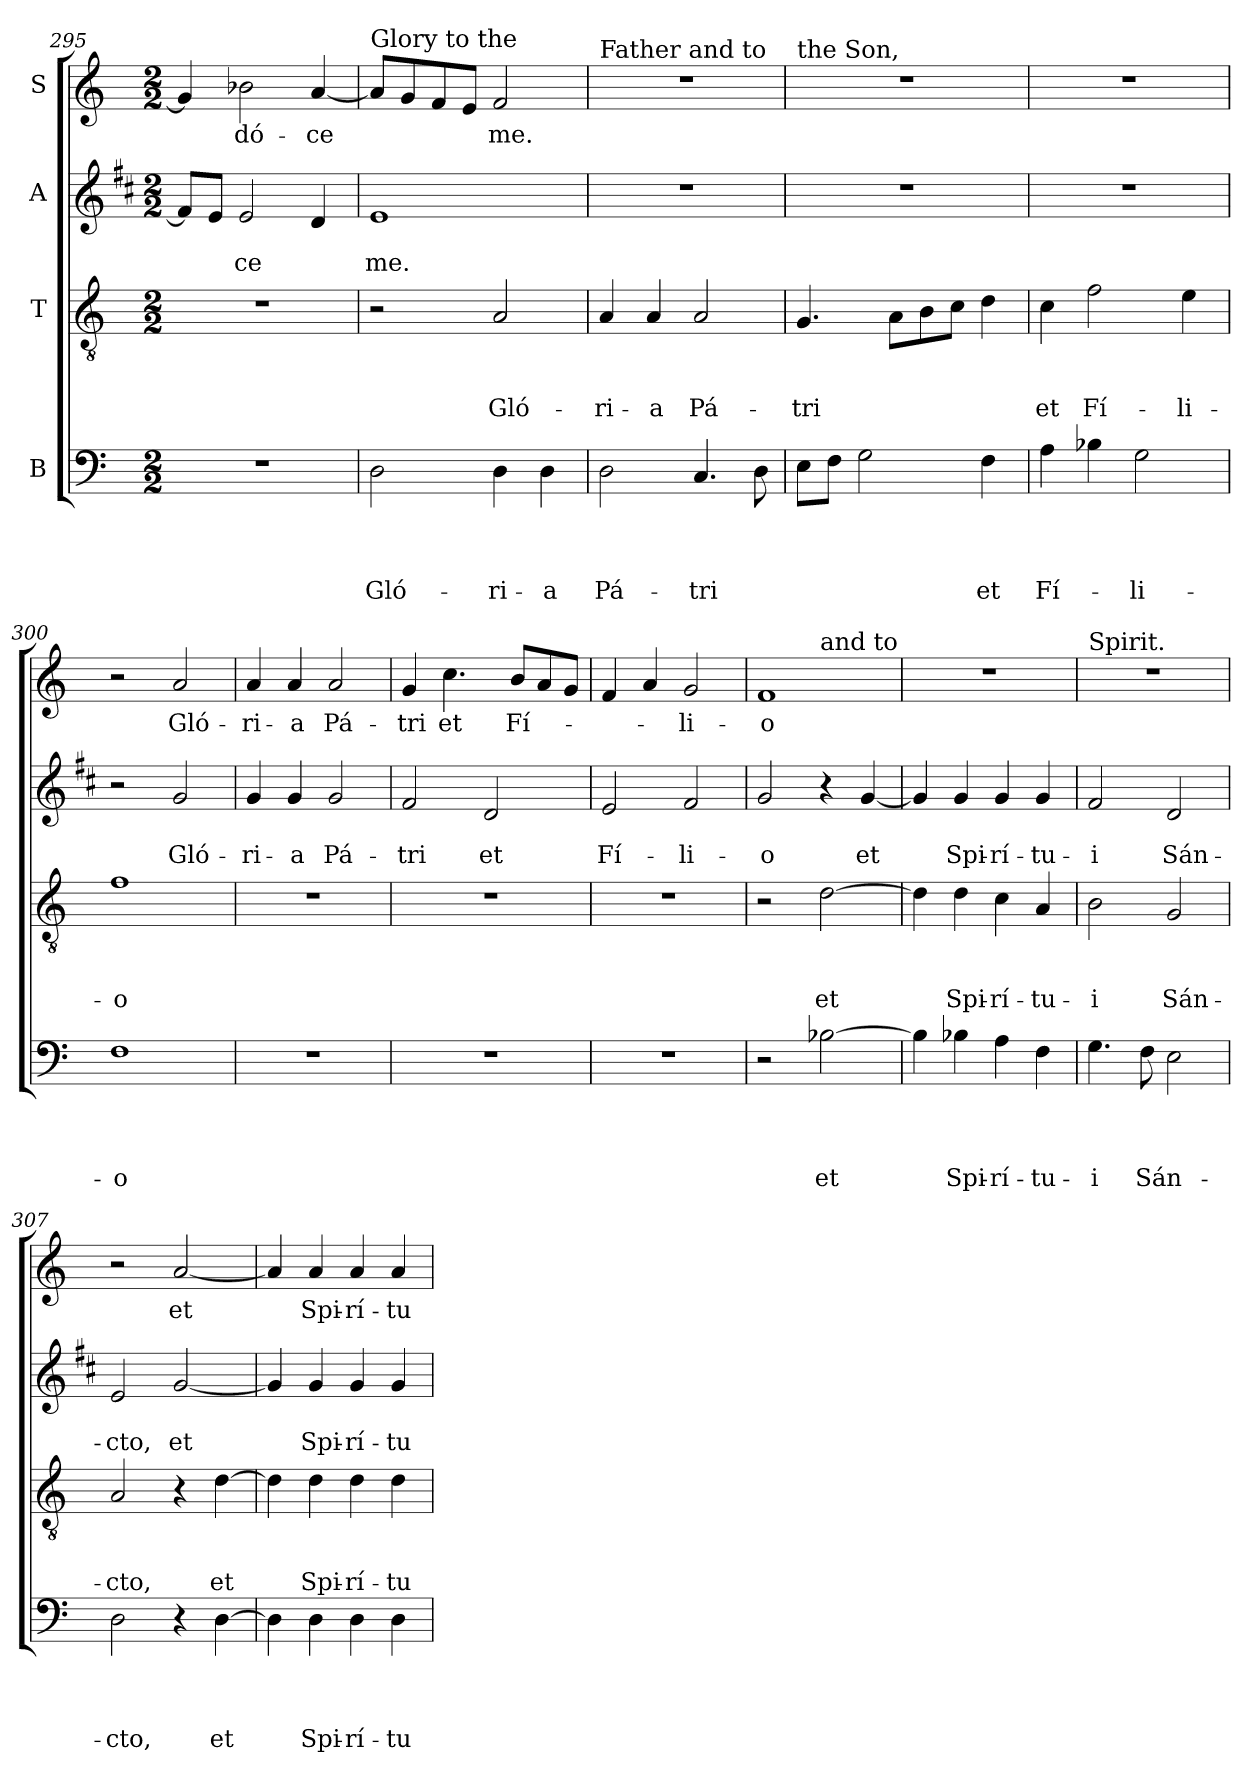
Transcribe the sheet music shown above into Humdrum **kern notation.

**kern	**text	**text	**text	**text	**kern	**text	**text	**text	**kern	**text	**text	**kern	**text
*part4	*part4	*part4	*part4	*part4	*part3	*part3	*part3	*part3	*part2	*part2	*part2	*part1	*part1
*staff4	*staff4	*staff4	*staff4	*staff4	*staff3	*staff3	*staff3	*staff3	*staff2	*staff2	*staff2	*staff1	*staff1
*I"B	*	*	*	*	*I"T	*	*	*	*I"A	*	*	*I"S	*
*clefF4	*	*	*	*	*clefGv2	*	*	*	*clefG2	*	*	*clefG2	*
*	*	*	*	*	*	*	*	*	*ITrd1c2	*	*	*	*
*k[]	*	*	*	*	*k[]	*	*	*	*k[]	*	*	*k[]	*
*C:	*	*	*	*	*C:	*	*	*	*C:	*	*	*C:	*
*M2/2	*	*	*	*	*M2/2	*	*	*	*M2/2	*	*	*M2/2	*
=295	=295	=295	=295	=295	=295	=295	=295	=295	=295	=295	=295	=295	=295
1r	.	.	.	.	1r	.	.	.	8e/L]	.	.	4g/]	.
.	.	.	.	.	.	.	.	.	8d/J	.	.	.	.
!	!	!	!	!	!	!	!	!	!	!	!LO:LY:b	!	!LO:LY:b
.	.	.	.	.	.	.	.	.	2d/	.	-ce	2b-\	dó-
!	!	!	!	!	!	!	!	!	!	!	!	!	!LO:LY:b
.	.	.	.	.	.	.	.	.	4c/	.	.	[4a/	-ce
=296	=296	=296	=296	=296	=296	=296	=296	=296	=296	=296	=296	=296	=296
!	!	!	!	!	!	!	!	!	!	!	!	!LO:TX:a:t=Glory to the	!
!	!	!	!	!LO:LY:b	!	!	!	!	!	!	!LO:LY:b	!	!
2D\	.	.	.	Gló-	2r	.	.	.	1d	.	me.	8a/L]	.
.	.	.	.	.	.	.	.	.	.	.	.	8g/	.
.	.	.	.	.	.	.	.	.	.	.	.	8f/	.
.	.	.	.	.	.	.	.	.	.	.	.	8e/J	.
!	!	!	!	!LO:LY:b	!	!	!	!LO:LY:b	!	!	!	!	!LO:LY:b
4D\	.	.	.	-ri-	2A/	.	.	Gló-	.	.	.	2f/	me.
!	!	!	!	!LO:LY:b	!	!	!	!	!	!	!	!	!
4D\	.	.	.	-a	.	.	.	.	.	.	.	.	.
!!LO:PB:g=z
=297	=297	=297	=297	=297	=297	=297	=297	=297	=297	=297	=297	=297	=297
!	!	!	!	!	!	!	!	!	!	!	!	!LO:TX:a:t=Father and to	!
!	!	!	!	!LO:LY:b	!	!	!	!LO:LY:b	!	!	!	!	!
2D\	.	.	.	Pá-	4A/	.	.	-ri-	1r	.	.	1r	.
!	!	!	!	!	!	!	!	!LO:LY:b	!	!	!	!	!
.	.	.	.	.	4A/	.	.	-a	.	.	.	.	.
!	!	!	!	!LO:LY:b	!	!	!	!LO:LY:b	!	!	!	!	!
4.C/	.	.	.	-tri	2A/	.	.	Pá-	.	.	.	.	.
8D\	.	.	.	.	.	.	.	.	.	.	.	.	.
=298	=298	=298	=298	=298	=298	=298	=298	=298	=298	=298	=298	=298	=298
!	!	!	!	!	!	!	!	!	!	!	!	!LO:TX:a:t=the Son,	!
!	!	!	!	!	!	!	!	!LO:LY:b	!	!	!	!	!
8E\L	.	.	.	.	4.G/	.	.	-tri	1r	.	.	1r	.
8F\J	.	.	.	.	.	.	.	.	.	.	.	.	.
2G\	.	.	.	.	.	.	.	.	.	.	.	.	.
.	.	.	.	.	8A\L	.	.	.	.	.	.	.	.
.	.	.	.	.	8B\	.	.	.	.	.	.	.	.
.	.	.	.	.	8c\J	.	.	.	.	.	.	.	.
!	!	!	!	!LO:LY:b	!	!	!	!	!	!	!	!	!
4F\	.	.	.	et	4d\	.	.	.	.	.	.	.	.
=299	=299	=299	=299	=299	=299	=299	=299	=299	=299	=299	=299	=299	=299
!	!	!	!	!LO:LY:b	!	!	!	!LO:LY:b	!	!	!	!	!
4A\	.	.	.	Fí-	4c\	.	.	et	1r	.	.	1r	.
!	!	!	!	!	!	!	!	!LO:LY:b	!	!	!	!	!
4B-\	.	.	.	.	2f\	.	.	Fí-	.	.	.	.	.
!	!	!	!	!LO:LY:b	!	!	!	!	!	!	!	!	!
2G\	.	.	.	-li-	.	.	.	.	.	.	.	.	.
!	!	!	!	!	!	!	!	!LO:LY:b	!	!	!	!	!
.	.	.	.	.	4e\	.	.	-li-	.	.	.	.	.
=300	=300	=300	=300	=300	=300	=300	=300	=300	=300	=300	=300	=300	=300
!	!	!	!	!LO:LY:b	!	!	!	!LO:LY:b	!	!	!	!	!
1F	.	.	.	-o	1f	.	.	-o	2r	.	.	2r	.
!	!	!	!	!	!	!	!	!	!	!	!LO:LY:b	!	!LO:LY:b
.	.	.	.	.	.	.	.	.	2f/	.	Gló-	2a/	Gló-
=301	=301	=301	=301	=301	=301	=301	=301	=301	=301	=301	=301	=301	=301
!	!	!	!	!	!	!	!	!	!	!	!LO:LY:b	!	!LO:LY:b
1r	.	.	.	.	1r	.	.	.	4f/	.	-ri-	4a/	-ri-
!	!	!	!	!	!	!	!	!	!	!	!LO:LY:b	!	!LO:LY:b
.	.	.	.	.	.	.	.	.	4f/	.	-a	4a/	-a
!	!	!	!	!	!	!	!	!	!	!	!LO:LY:b	!	!LO:LY:b
.	.	.	.	.	.	.	.	.	2f/	.	Pá-	2a/	Pá-
=302	=302	=302	=302	=302	=302	=302	=302	=302	=302	=302	=302	=302	=302
!	!	!	!	!	!	!	!	!	!	!	!LO:LY:b	!	!LO:LY:b
1r	.	.	.	.	1r	.	.	.	2e/	.	-tri	4g/	-tri
!	!	!	!	!	!	!	!	!	!	!	!	!	!LO:LY:b
.	.	.	.	.	.	.	.	.	.	.	.	4.cc\	et
!	!	!	!	!	!	!	!	!	!	!	!LO:LY:b	!	!
.	.	.	.	.	.	.	.	.	2c/	.	et	.	.
!	!	!	!	!	!	!	!	!	!	!	!	!	!LO:LY:b
.	.	.	.	.	.	.	.	.	.	.	.	8b/L	Fí-
.	.	.	.	.	.	.	.	.	.	.	.	8a/	.
.	.	.	.	.	.	.	.	.	.	.	.	8g/J	.
!!LO:LB:g=z
=303	=303	=303	=303	=303	=303	=303	=303	=303	=303	=303	=303	=303	=303
!	!	!	!	!	!	!	!	!	!	!	!LO:LY:b	!	!
1r	.	.	.	.	1r	.	.	.	2d/	.	Fí-	4f/	.
.	.	.	.	.	.	.	.	.	.	.	.	4a/	.
!	!	!	!	!	!	!	!	!	!	!	!LO:LY:b	!	!LO:LY:b
.	.	.	.	.	.	.	.	.	2e/	.	-li-	2g/	-li-
=304	=304	=304	=304	=304	=304	=304	=304	=304	=304	=304	=304	=304	=304
!	!	!	!	!	!	!	!	!	!	!	!LO:LY:b	!	!LO:LY:b
*	*	*	*	*	*	*	*	*	*	*	*	*^	*
2r	.	.	.	.	2r	.	.	.	2f/	.	-o	1f	2ryy	-o
!	!	!	!	!	!	!	!	!	!	!	!	!	!LO:TX:a:t=and to	!
!	!	!	!	!LO:LY:b	!	!	!	!LO:LY:b	!	!	!	!	!	!
[2B-X\	.	.	.	et	[2d\	.	.	et	4r	.	.	.	2ryy	.
!	!	!	!	!	!	!	!	!	!	!	!LO:LY:b	!	!	!
.	.	.	.	.	.	.	.	.	[4f/	.	et	.	.	.
=305	=305	=305	=305	=305	=305	=305	=305	=305	=305	=305	=305	=305	=305	=305
!	!	!	!	!	!	!	!	!	!	!	!	!LO:TX:a:t=the Holy	!	!
*	*	*	*	*	*	*	*	*	*	*	*	*v	*v	*
4B-\]	.	.	.	.	4d\]	.	.	.	4f/]	.	.	1r	.
!	!	!	!	!LO:LY:b	!	!	!	!LO:LY:b	!	!	!LO:LY:b	!	!
4B-\	.	.	.	Spi-	4d\	.	.	Spi-	4f/	.	Spi-	.	.
!	!	!	!	!LO:LY:b	!	!	!	!LO:LY:b	!	!	!LO:LY:b	!	!
4A\	.	.	.	-rí-	4c\	.	.	-rí-	4f/	.	-rí-	.	.
!	!	!	!	!LO:LY:b	!	!	!	!LO:LY:b	!	!	!LO:LY:b	!	!
4F\	.	.	.	-tu-	4A/	.	.	-tu-	4f/	.	-tu-	.	.
=306	=306	=306	=306	=306	=306	=306	=306	=306	=306	=306	=306	=306	=306
!	!	!	!	!	!	!	!	!	!	!	!	!LO:TX:a:t=Spirit.	!
!	!	!	!	!LO:LY:b	!	!	!	!LO:LY:b	!	!	!LO:LY:b	!	!
4.G\	.	.	.	-i	2B\	.	.	-i	2e/	.	-i	1r	.
!	!	!	!	!LO:LY:b	!	!	!	!	!	!	!	!	!
8F\	.	.	.	Sán-	.	.	.	.	.	.	.	.	.
!	!	!	!	!	!	!	!	!LO:LY:b	!	!	!LO:LY:b	!	!
2E\	.	.	.	.	2G/	.	.	Sán-	2c/	.	Sán-	.	.
=307	=307	=307	=307	=307	=307	=307	=307	=307	=307	=307	=307	=307	=307
!	!	!	!	!LO:LY:b	!	!	!	!LO:LY:b	!	!	!LO:LY:b	!	!
2D\	.	.	.	-cto,	2A/	.	.	-cto,	2d/	.	-cto,	2r	.
!	!	!	!	!	!	!	!	!	!	!	!LO:LY:b	!	!LO:LY:b
4r	.	.	.	.	4r	.	.	.	[2f/	.	et	[2a/	et
!	!	!	!	!LO:LY:b	!	!	!	!LO:LY:b	!	!	!	!	!
[4D\	.	.	.	et	[4d\	.	.	et	.	.	.	.	.
=308	=308	=308	=308	=308	=308	=308	=308	=308	=308	=308	=308	=308	=308
4D\]	.	.	.	.	4d\]	.	.	.	4f/]	.	.	4a/]	.
!	!	!	!	!LO:LY:b	!	!	!	!LO:LY:b	!	!	!LO:LY:b	!	!LO:LY:b
4D\	.	.	.	Spi-	4d\	.	.	Spi-	4f/	.	Spi-	4a/	Spi-
!	!	!	!	!LO:LY:b	!	!	!	!LO:LY:b	!	!	!LO:LY:b	!	!LO:LY:b
4D\	.	.	.	-rí-	4d\	.	.	-rí-	4f/	.	-rí-	4a/	-rí-
!	!	!	!	!LO:LY:b	!	!	!	!LO:LY:b	!	!	!LO:LY:b	!	!LO:LY:b
4D\	.	.	.	-tu-	4d\	.	.	-tu-	4f/	.	-tu-	4a/	-tu-
=	=	=	=	=	=	=	=	=	=	=	=	=	=
*-	*-	*-	*-	*-	*-	*-	*-	*-	*-	*-	*-	*-	*-
